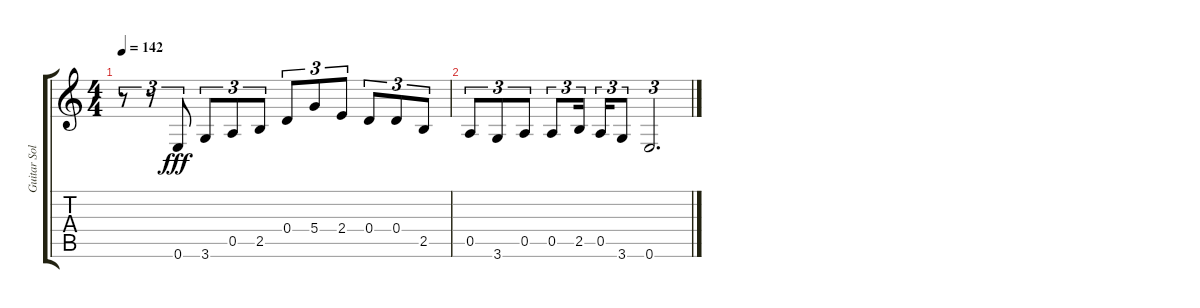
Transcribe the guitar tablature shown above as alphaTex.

\track ("Guitar Solo" "Guitar Sol") {instrument distortionguitar}
\staff {score tabs}
\tuning (E4 B3 G3 D3 A2 E2) {hide}
\ts (4 4)
\tempo 142
\clef g2
\ks c
r.8{tu (3 2) dy fff volume 1} r.8{tu (3 2)} 0.6.8{tu (3 2)} 3.6.8{tu (3 2)} 0.5.8{tu (3 2)} 2.5.8{tu (3 2)} 0.4.8{tu (3 2)} 5.4.8{tu (3 2)} 2.4.8{tu (3 2)} 0.4.8{tu (3 2)} 0.4.8{tu (3 2)} 2.5.8{tu (3 2)} |
0.5.8{tu (3 2)} 3.6.8{tu (3 2)} 0.5.8{tu (3 2)} 0.5.8{tu (3 2)} 2.5.16{tu (3 2) beam splitsecondary} 0.5.16{tu (3 2)} 3.6.8{tu (3 2)} 0.6.2{d tu (3 2)}
